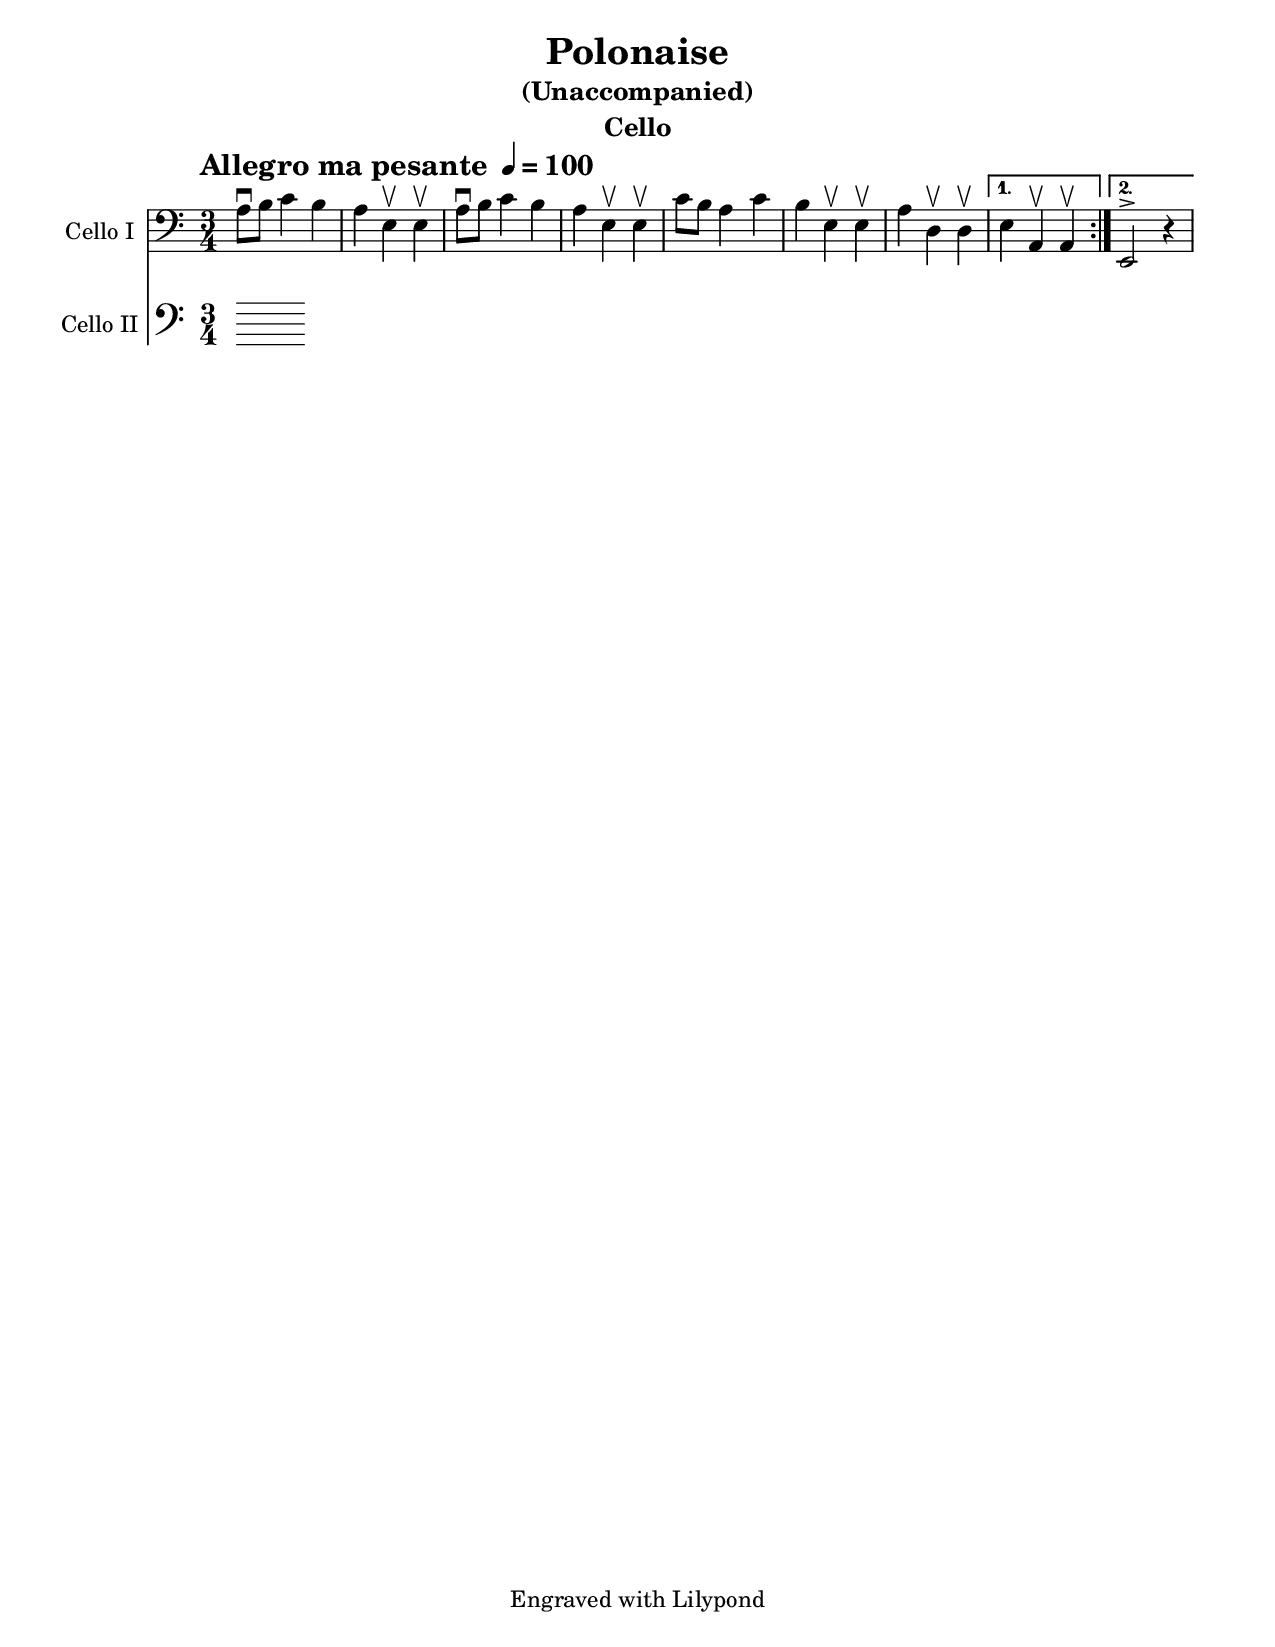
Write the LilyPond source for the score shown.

\version "2.13.54"
\language "english"

\header {
  title = "Polonaise"
  subtitle = "(Unaccompanied)"
  instrument = "Cello"
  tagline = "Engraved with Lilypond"
}

\paper {
  #(set-paper-size "letter")
}

tempoMark = {
  \once \override Score.RehearsalMark #'self-alignment-X = #LEFT
  \once \override Score.RehearsalMark #'break-align-symbols = #'(time-signature key-signature)
  \once \override Staff.TimeSignature #'break-align-anchor-alignment = #LEFT
  \mark \markup \bold {
    "Allegro ma pesante "
    \small \general-align #Y #DOWN \note #"4" #1 = 100
  }
}

global = {
  \tempoMark
  \key c \major
  \time 3/4
}

celloI = \relative c {
  \global
  \repeat volta 2 {
  a'8\downbow b c4 b a e\upbow e\upbow
  a8\downbow b c4 b a e\upbow e\upbow
  c'8 b a4 c b e,\upbow e\upbow a d,\upbow d\upbow
}
  \alternative {
    { e4 a,\upbow a\upbow }
    { e2^> r4 }
  }


}

celloII = \relative c {
  \global
  % Music follows here.

}

celloIPart = \new Staff \with {
  instrumentName = "Cello I"
  midiInstrument = "cello"
} { \clef bass \celloI }

celloIIPart = \new Staff \with {
  instrumentName = "Cello II"
  midiInstrument = "cello"
} { \clef bass \celloII }

\score {
  <<
    \celloIPart
    \celloIIPart
  >>
  \layout { }
  \midi {
    \context {
      \Score
      tempoWholesPerMinute = #(ly:make-moment 100 4)
    }
  }
}
